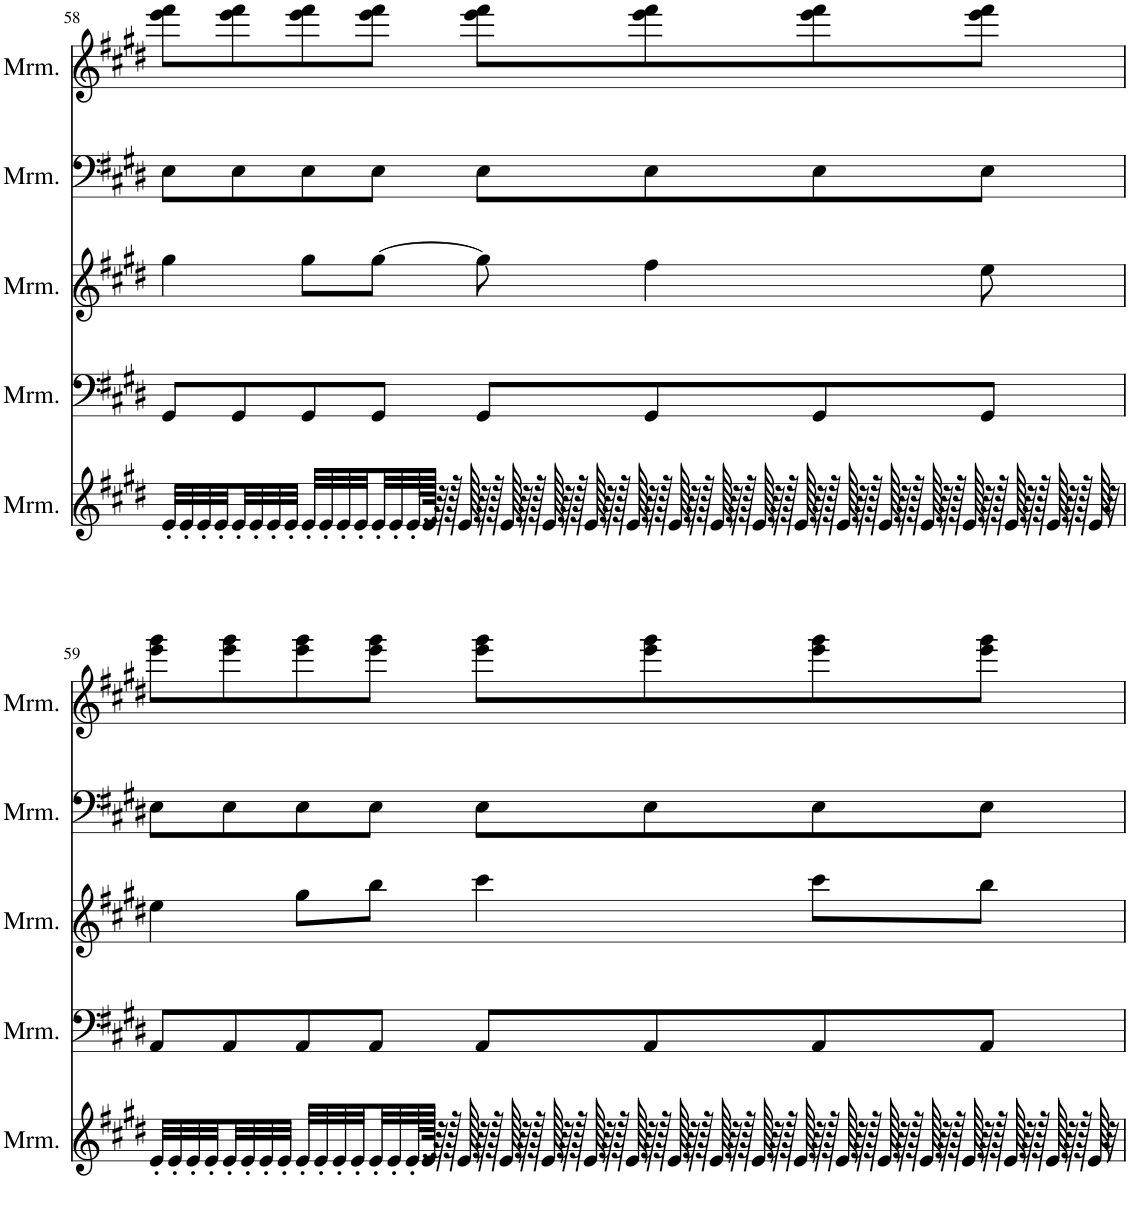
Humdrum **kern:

**kern	**kern	**kern	**kern	**kern
*part5	*part4	*part3	*part2	*part1
*staff5	*staff4	*staff3	*staff2	*staff1
*I"Marimba (Grand Staff)	*I"Marimba (Grand Staff)	*I"Marimba (Grand Staff)	*I"Marimba (Grand Staff)	*I"Marimba (Grand Staff)
*I'Mrm.	*I'Mrm.	*I'Mrm.	*I'Mrm.	*I'Mrm.
!!LO:PB:g=z
*clefF4	*clefG2	*clefG2	*clefF4	*clefG^2
*k[f#c#g#d#]	*k[f#c#g#d#]	*k[f#c#g#d#]	*k[f#c#g#d#]	*k[f#c#g#d#]
*M4/4	*M4/4	*M4/4	*M4/4	*M4/4
=58	=58	=58	=58	=58
32e'/LLL	8GG#/L	4gg#\	8E\L	8eee\ 8fff#\L
32e'/	.	.	.	.
32e'/	.	.	.	.
32e'/	.	.	.	.
32e'/	8GG#/	.	8E\	8eee\ 8fff#\
32e'/	.	.	.	.
32e'/	.	.	.	.
32e'/JJJ	.	.	.	.
32e'/LLL	8GG#/	8gg#\L	8E\	8eee\ 8fff#\
32e'/	.	.	.	.
32e'/	.	.	.	.
32e'/	.	.	.	.
32e'/	8GG#/J	[8gg#\J	8E\J	8eee\ 8fff#\J
32e'/	.	.	.	.
64.e'/L	.	.	.	.
128e/JJJJk	.	.	.	.
64r	.	.	.	.
128r	.	.	.	.
128e/	.	.	.	.
64r	8GG#/L	8gg#\]	8E\L	8eee\ 8fff#\L
128r	.	.	.	.
128e/	.	.	.	.
64r	.	.	.	.
128r	.	.	.	.
128e/	.	.	.	.
64r	.	.	.	.
128r	.	.	.	.
128e/	.	.	.	.
64r	.	.	.	.
128r	.	.	.	.
128e/	.	.	.	.
64r	8GG#/	4ff#\	8E\	8eee\ 8fff#\
128r	.	.	.	.
128e/	.	.	.	.
64r	.	.	.	.
128r	.	.	.	.
128e/	.	.	.	.
64r	.	.	.	.
128r	.	.	.	.
128e/	.	.	.	.
64r	.	.	.	.
128r	.	.	.	.
128e/	.	.	.	.
64r	8GG#/	.	8E\	8eee\ 8fff#\
128r	.	.	.	.
128e/	.	.	.	.
64r	.	.	.	.
128r	.	.	.	.
128e/	.	.	.	.
64r	.	.	.	.
128r	.	.	.	.
128e/	.	.	.	.
64r	.	.	.	.
128r	.	.	.	.
128e/	.	.	.	.
64r	8GG#/J	8ee\	8E\J	8eee\ 8fff#\J
128r	.	.	.	.
128e/	.	.	.	.
64r	.	.	.	.
128r	.	.	.	.
128e/	.	.	.	.
64r	.	.	.	.
128r	.	.	.	.
128e/	.	.	.	.
32r	.	.	.	.
!!LO:LB:g=z
=59	=59	=59	=59	=59
32e'/LLL	8AA/L	4ee\	8E\L	8eee\ 8ggg#\L
32e'/	.	.	.	.
32e'/	.	.	.	.
32e'/	.	.	.	.
32e'/	8AA/	.	8E\	8eee\ 8ggg#\
32e'/	.	.	.	.
32e'/	.	.	.	.
32e'/JJJ	.	.	.	.
32e'/LLL	8AA/	8gg#\L	8E\	8eee\ 8ggg#\
32e'/	.	.	.	.
32e'/	.	.	.	.
32e'/	.	.	.	.
32e'/	8AA/J	8bb\J	8E\J	8eee\ 8ggg#\J
32e'/	.	.	.	.
64.e'/L	.	.	.	.
128e/JJJJk	.	.	.	.
64r	.	.	.	.
128r	.	.	.	.
128e/	.	.	.	.
64r	8AA/L	4ccc#\	8E\L	8eee\ 8ggg#\L
128r	.	.	.	.
128e/	.	.	.	.
64r	.	.	.	.
128r	.	.	.	.
128e/	.	.	.	.
64r	.	.	.	.
128r	.	.	.	.
128e/	.	.	.	.
64r	.	.	.	.
128r	.	.	.	.
128e/	.	.	.	.
64r	8AA/	.	8E\	8eee\ 8ggg#\
128r	.	.	.	.
128e/	.	.	.	.
64r	.	.	.	.
128r	.	.	.	.
128e/	.	.	.	.
64r	.	.	.	.
128r	.	.	.	.
128e/	.	.	.	.
64r	.	.	.	.
128r	.	.	.	.
128e/	.	.	.	.
64r	8AA/	8ccc#\L	8E\	8eee\ 8ggg#\
128r	.	.	.	.
128e/	.	.	.	.
64r	.	.	.	.
128r	.	.	.	.
128e/	.	.	.	.
64r	.	.	.	.
128r	.	.	.	.
128e/	.	.	.	.
64r	.	.	.	.
128r	.	.	.	.
128e/	.	.	.	.
64r	8AA/J	8bb\J	8E\J	8eee\ 8ggg#\J
128r	.	.	.	.
128e/	.	.	.	.
64r	.	.	.	.
128r	.	.	.	.
128e/	.	.	.	.
64r	.	.	.	.
128r	.	.	.	.
128e/	.	.	.	.
32r	.	.	.	.
=	=	=	=	=
*-	*-	*-	*-	*-
